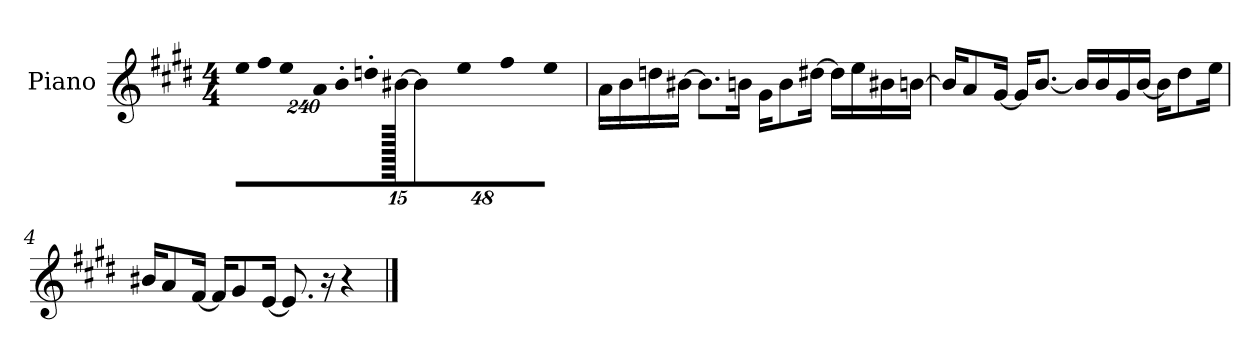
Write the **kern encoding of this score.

**kern
*part1
*staff1
*I"Piano
*I'P-no
*clefG2
*k[f#c#g#d#]
*M4/4
*MM90
*Xbrackettup
=1
!LO:N:vis=16
1920%137ee\LL
!LO:N:vis=16
1920%137ff#\J
!LO:N:vis=8
960%137ee\
!LO:N:vis=16
1920%137a\L
!LO:N:vis=16
1920%137b'\
!LO:N:vis=16
1920%137ddn'\JJ
[1920b#X\
192%41b#\]
!LO:N:vis=16
1920%137ee\L
!LO:N:vis=16
1920%137ff#\J
!LO:N:vis=8
960%137ee\J
=2
16a\LL
16b\
16ddn\
[16b#X\JJ
8.b#\L]
16bn\Jk
16g#\KL
8b\
[16dd#X\Jk
16dd#\LL]
16ee\
16b#X\
[16bn\JJ
!!LO:LB:g=z
=3
16b/KL]
8a/
[16g#/Jk
16g#/KL]
[8.b/J
16b/LL]
16b/
16g#/
[16b/JJ
16b\KL]
8dd#\
16ee\Jk
=4
16b#X/KL
8a/
[16f#/Jk
16f#/KL]
8g#/
[16e/Jk
8.e/]
16r
4r
==
*-
